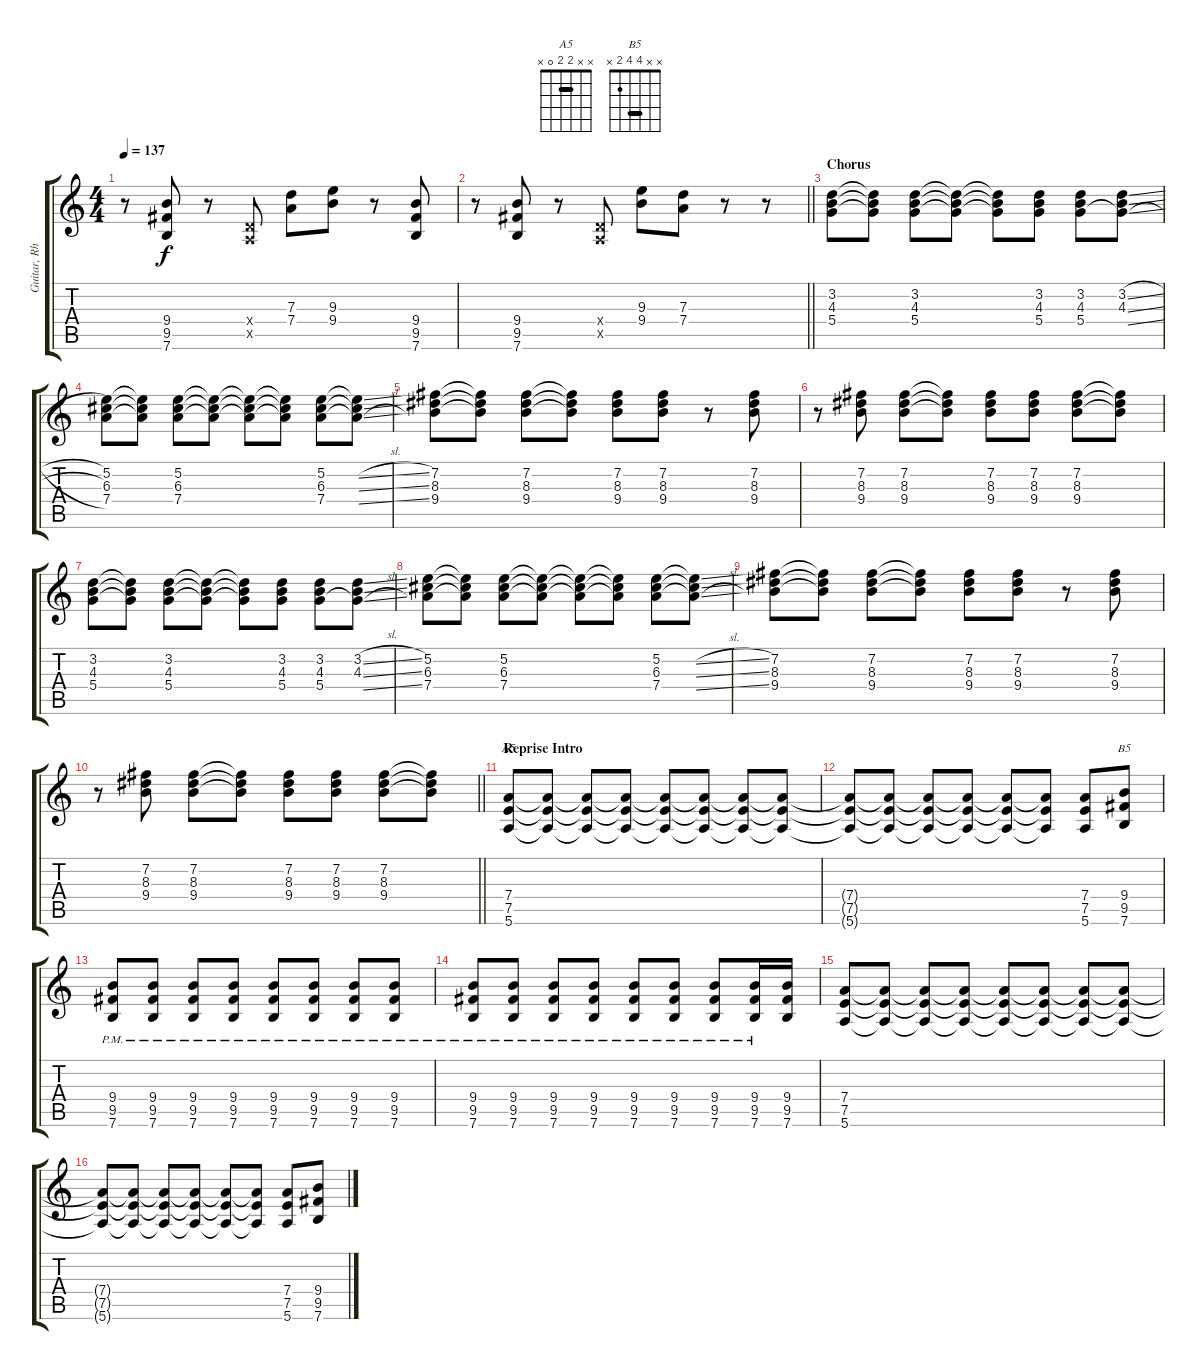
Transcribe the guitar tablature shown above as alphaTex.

\track ("Guitar, Rhythm" "Guitar, Rh") {instrument overdrivenguitar}
\staff {score tabs}
\tuning (E4 B3 G3 D3 A2 E2) {hide}
\chord ("A5" x x 2 2 0 x) {barre 2}
\chord ("B5" x x 4 4 2 x) {barre 4}
\ts (4 4)
\tempo 137
\clef g2
\ks c
r.8{dy f} (9.4 9.5 7.6).8 r.8 (0.4{x} 0.5{x}).8 (7.3 7.4).8 (9.3 9.4).8 r.8 (9.4 9.5 7.6).8 |
\barLineRight lightlight
r.8 (9.4 9.5 7.6).8 r.8 (0.4{x} 0.5{x}).8 (9.3 9.4).8 (7.3 7.4).8 r.8 r.8 |
\section ("" "Chorus")
(3.2 4.3 5.4).8 (3.2{t} 4.3{t} 5.4{t}).8 (3.2 4.3 5.4).8 (3.2{t} 4.3{t} 5.4{t}).8 (3.2{t} 4.3{t} 5.4{t}).8 (3.2 4.3 5.4).8 (3.2 4.3 5.4).8 (3.2{sl} 4.3{sl} 5.4{sl t}).8 |
(5.2 6.3 7.4).8 (5.2{t} 6.3{t} 7.4{t}).8 (5.2 6.3 7.4).8 (5.2{t} 6.3{t} 7.4{t}).8 (5.2{t} 6.3{t} 7.4{t}).8 (5.2{t} 6.3{t} 7.4{t}).8 (5.2 6.3 7.4).8 (5.2{sl t} 6.3{sl t} 7.4{sl t}).8 |
(7.2 8.3 9.4).8 (7.2{t} 8.3{t} 9.4{t}).8 (7.2 8.3 9.4).8 (7.2{t} 8.3{t} 9.4{t}).8 (7.2 8.3 9.4).8 (7.2 8.3 9.4).8 r.8 (7.2 8.3 9.4).8 |
r.8 (7.2 8.3 9.4).8 (7.2 8.3 9.4).8 (7.2{t} 8.3{t} 9.4{t}).8 (7.2 8.3 9.4).8 (7.2 8.3 9.4).8 (7.2 8.3 9.4).8 (7.2{t} 8.3{t} 9.4{t}).8 |
(3.2 4.3 5.4).8 (3.2{t} 4.3{t} 5.4{t}).8 (3.2 4.3 5.4).8 (3.2{t} 4.3{t} 5.4{t}).8 (3.2{t} 4.3{t} 5.4{t}).8 (3.2 4.3 5.4).8 (3.2 4.3 5.4).8 (3.2{sl} 4.3{sl} 5.4{sl t}).8 |
(5.2 6.3 7.4).8 (5.2{t} 6.3{t} 7.4{t}).8 (5.2 6.3 7.4).8 (5.2{t} 6.3{t} 7.4{t}).8 (5.2{t} 6.3{t} 7.4{t}).8 (5.2{t} 6.3{t} 7.4{t}).8 (5.2 6.3 7.4).8 (5.2{sl t} 6.3{sl t} 7.4{sl t}).8 |
(7.2 8.3 9.4).8 (7.2{t} 8.3{t} 9.4{t}).8 (7.2 8.3 9.4).8 (7.2{t} 8.3{t} 9.4{t}).8 (7.2 8.3 9.4).8 (7.2 8.3 9.4).8 r.8 (7.2 8.3 9.4).8 |
\barLineRight lightlight
r.8 (7.2 8.3 9.4).8 (7.2 8.3 9.4).8 (7.2{t} 8.3{t} 9.4{t}).8 (7.2 8.3 9.4).8 (7.2 8.3 9.4).8 (7.2 8.3 9.4).8 (7.2{t} 8.3{t} 9.4{t}).8 |
\section ("" "Reprise Intro")
(7.4 7.5 5.6).8{ch "A5"} (7.4{t} 7.5{t} 5.6{t}).8 (7.4{t} 7.5{t} 5.6{t}).8 (7.4{t} 7.5{t} 5.6{t}).8 (7.4{t} 7.5{t} 5.6{t}).8 (7.4{t} 7.5{t} 5.6{t}).8 (7.4{t} 7.5{t} 5.6{t}).8 (7.4{t} 7.5{t} 5.6{t}).8 |
(7.4{t} 7.5{t} 5.6{t}).8 (7.4{t} 7.5{t} 5.6{t}).8 (7.4{t} 7.5{t} 5.6{t}).8 (7.4{t} 7.5{t} 5.6{t}).8 (7.4{t} 7.5{t} 5.6{t}).8 (7.4{t} 7.5{t} 5.6{t}).8 (7.4 7.5 5.6).8 (9.4 9.5 7.6).8{ch "B5"} |
(9.4{pm} 9.5{pm} 7.6).8 (9.4{pm} 9.5{pm} 7.6).8 (9.4{pm} 9.5{pm} 7.6).8 (9.4{pm} 9.5{pm} 7.6).8 (9.4{pm} 9.5{pm} 7.6).8 (9.4{pm} 9.5{pm} 7.6).8 (9.4{pm} 9.5{pm} 7.6).8 (9.4{pm} 9.5{pm} 7.6).8 |
(9.4{pm} 9.5{pm} 7.6).8 (9.4{pm} 9.5{pm} 7.6).8 (9.4{pm} 9.5{pm} 7.6).8 (9.4{pm} 9.5{pm} 7.6).8 (9.4{pm} 9.5{pm} 7.6).8 (9.4{pm} 9.5{pm} 7.6).8 (9.4{pm} 9.5{pm} 7.6).8 (9.4{pm} 9.5{pm} 7.6).16 (9.4 9.5 7.6).16 |
(7.4 7.5 5.6).8 (7.4{t} 7.5{t} 5.6{t}).8 (7.4{t} 7.5{t} 5.6{t}).8 (7.4{t} 7.5{t} 5.6{t}).8 (7.4{t} 7.5{t} 5.6{t}).8 (7.4{t} 7.5{t} 5.6{t}).8 (7.4{t} 7.5{t} 5.6{t}).8 (7.4{t} 7.5{t} 5.6{t}).8 |
(7.4{t} 7.5{t} 5.6{t}).8 (7.4{t} 7.5{t} 5.6{t}).8 (7.4{t} 7.5{t} 5.6{t}).8 (7.4{t} 7.5{t} 5.6{t}).8 (7.4{t} 7.5{t} 5.6{t}).8 (7.4{t} 7.5{t} 5.6{t}).8 (7.4 7.5 5.6).8 (9.4 9.5 7.6).8
